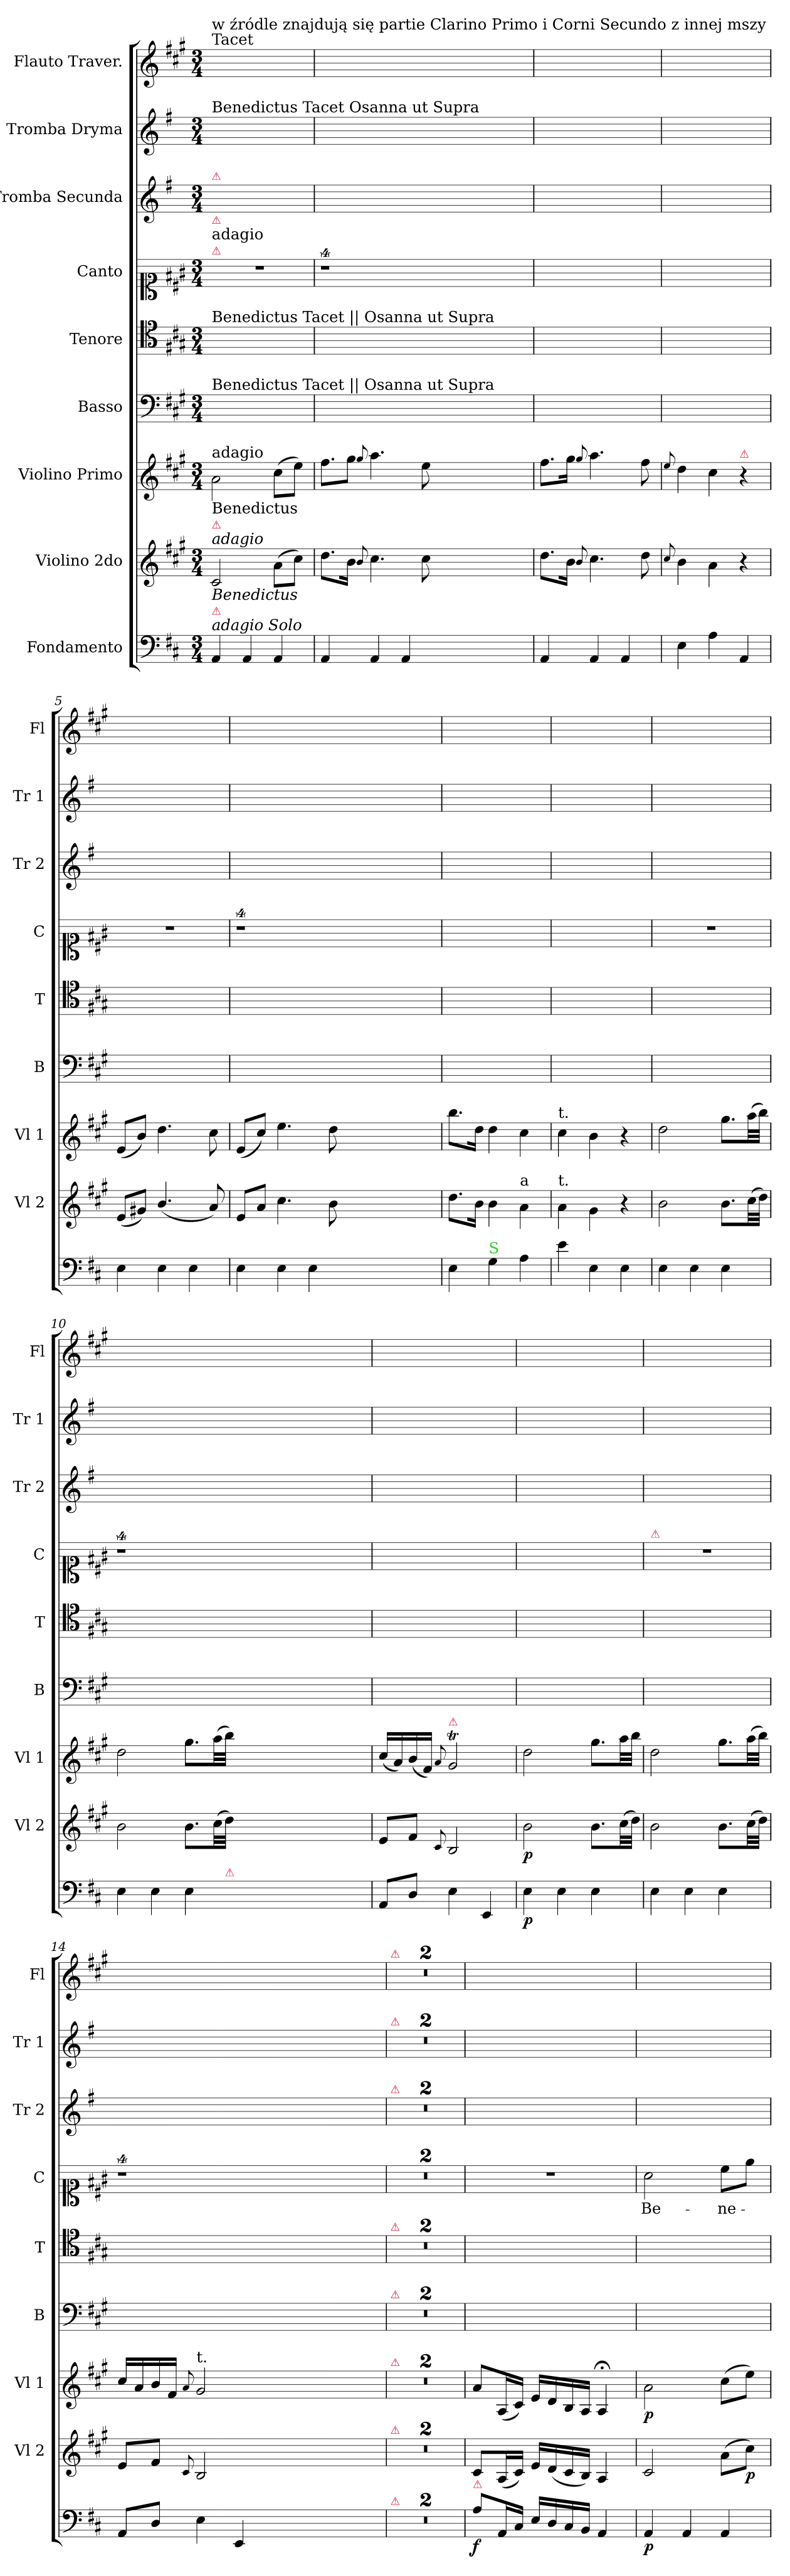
**kern	**dynam	**kern	**dynam	**kern	**dynam	**kern	**kern	**kern	**text	**kern	**kern	**kern
*part9	*part9	*part8	*part8	*part7	*part7	*part6	*part5	*part4	*part4	*part3	*part2	*part1
*staff9	*staff9	*staff8	*staff8	*staff7	*staff7	*staff6	*staff5	*staff4	*staff4	*staff3	*staff2	*staff1
*I"Fondamento	*	*I"Violino 2do	*	*I"Violino Primo	*	*I"Basso	*I"Tenore	*I"Canto	*	*I"Tromba Secunda	*I"Tromba Dryma	*I"Flauto Traver.
*	*	*I'Vl 2	*	*I'Vl 1	*	*I'B	*I'T	*I'C	*	*I'Tr 2	*I'Tr 1	*I'Fl
*clefF4	*	*clefG2	*	*clefG2	*	*clefF4	*clefC4	*clefC1	*	*clefG2	*clefG2	*clefG2
*	*	*	*	*	*	*	*	*	*	*ITrd-1c-2	*ITrd-1c-2	*
*k[f#c#]	*	*k[f#c#g#]	*	*k[f#c#g#]	*	*k[f#c#g#]	*k[f#c#g#]	*k[f#c#g#]	*	*k[f#c#g#]	*k[f#c#g#]	*k[f#c#g#]
*	*	*A:	*	*A:	*	*A:	*A:	*A:	*	*A:	*A:	*A:
*M3/4	*	*M3/4	*	*M3/4	*	*M3/4	*M3/4	*M3/4	*	*M3/4	*M3/4	*M3/4
=1	=1	=1	=1	=1	=1	=1	=1	=1	=1	=1	=1	=1
!	!	!	!	!	!	!	!	!	!	!	!	!LO:TX:a:t=Tacet
!	!	!	!	!	!	!	!	!	!	!	!	!LO:TX:a:t=w źródle znajdują się partie Clarino Primo i Corni Secundo z innej mszy
!	!	!	!	!	!	!	!	!	!	!	!LO:TX:a:t=Benedictus Tacet Osanna ut Supra	!
!	!	!	!	!	!	!	!	!	!	!LO:TX:a:color=crimson:t=⚠	!	!
!	!	!	!	!	!	!	!	!LO:TX:a:color=crimson:t=⚠	!	!	!	!
!	!	!	!	!	!	!	!	!LO:TX:a:t=adagio	!	!	!	!
!	!	!	!	!	!	!	!	!LO:TX:a:color=crimson:t=⚠	!	!	!	!
!	!	!	!	!	!	!	!LO:TX:a:t=Benedictus Tacet || Osanna ut Supra	!	!	!	!	!
!	!	!	!	!	!	!LO:TX:a:t=Benedictus Tacet || Osanna ut Supra	!	!	!	!	!	!
!	!	!	!	!LO:TX:b:t=Benedictus	!	!	!	!	!	!	!	!
!	!	!	!	!LO:TX:a:t=adagio	!	!	!	!	!	!	!	!
!	!	!LO:TX:b:i:t=Benedictus	!	!	!	!	!	!	!	!	!	!
!	!	!LO:TX:a:i:t=adagio	!	!	!	!	!	!	!	!	!	!
!	!	!LO:TX:a:color=crimson:t=⚠	!	!	!	!	!	!	!	!	!	!
!LO:TX:a:i:t=adagio Solo	!	!	!	!	!	!	!	!	!	!	!	!
!LO:TX:a:color=crimson:t=⚠	!	!	!	!	!	!	!	!	!	!	!	!
4AA/	.	2c#/	.	2a\	.	2.ryy	2.ryy	2.r	.	2.ryy	2.ryy	2.ryy
4AA/	.	.	.	.	.	.	.	.	.	.	.	.
4AA/	.	(8a\L	.	(8cc#\L	.	.	.	.	.	.	.	.
.	.	8cc#\J)	.	8ee\J)	.	.	.	.	.	.	.	.
=2	=2	=2	=2	=2	=2	=2	=2	=2	=2	=2	=2	=2
4AA/	.	8.dd\L	.	8.ff#\L	.	2.ryy	2.ryy	4%9r	.	2.ryy	2.ryy	2.ryy
!	!	!	!	!LO:N:vis=8	!	!	!	!	!	!	!	!
.	.	16b\Jk	.	16gg#\J	.	.	.	.	.	.	.	.
.	.	8qqb/	.	8qqgg#/	.	.	.	.	.	.	.	.
4AA/	.	4.cc#\	.	4.aa\	.	.	.	.	.	.	.	.
4AA/	.	.	.	.	.	.	.	.	.	.	.	.
.	.	8cc#\	.	8ee\	.	.	.	.	.	.	.	.
1.ryy	.	1.ryy	.	1.ryy	.	1.ryy	1.ryy	.	.	1.ryy	1.ryy	1.ryy
=3	=3	=3	=3	=3	=3	=3	=3	=3	=3	=3	=3	=3
4AA/	.	8.dd\L	.	8.ff#\L	.	2.ryy	2.ryy	2.ryy	.	2.ryy	2.ryy	2.ryy
.	.	16b\Jk	.	16gg#\Jk	.	.	.	.	.	.	.	.
.	.	8qqb/	.	8qqgg#/	.	.	.	.	.	.	.	.
4AA/	.	4.cc#\	.	4.aa\	.	.	.	.	.	.	.	.
4AA/	.	.	.	.	.	.	.	.	.	.	.	.
.	.	8dd\	.	8ff#\	.	.	.	.	.	.	.	.
=4	=4	=4	=4	=4	=4	=4	=4	=4	=4	=4	=4	=4
.	.	8qqcc#/	.	8qqee/	.	.	.	.	.	.	.	.
4E\	.	4b\	.	4dd\	.	2.ryy	2.ryy	2.ryy	.	2.ryy	2.ryy	2.ryy
4A\	.	4a\	.	4cc#\	.	.	.	.	.	.	.	.
!	!	!	!	!LO:TX:a:color=crimson:t=⚠	!	!	!	!	!	!	!	!
4AA/	.	4r	.	4r	.	.	.	.	.	.	.	.
=5	=5	=5	=5	=5	=5	=5	=5	=5	=5	=5	=5	=5
4E\	.	(8e/L	.	(8e/L	.	2.ryy	2.ryy	2.r	.	2.ryy	2.ryy	2.ryy
.	.	8g#X/J)	.	8b/J)	.	.	.	.	.	.	.	.
4E\	.	(4.b/	.	4.dd\	.	.	.	.	.	.	.	.
4E\	.	.	.	.	.	.	.	.	.	.	.	.
.	.	8a/)	.	8cc#\	.	.	.	.	.	.	.	.
=6	=6	=6	=6	=6	=6	=6	=6	=6	=6	=6	=6	=6
4E\	.	8e/L	.	(8e/L	.	2.ryy	2.ryy	4%9r	.	2.ryy	2.ryy	2.ryy
.	.	8a/J	.	8cc#/J)	.	.	.	.	.	.	.	.
4E\	.	4.cc#\	.	4.ee\	.	.	.	.	.	.	.	.
4E\	.	.	.	.	.	.	.	.	.	.	.	.
.	.	8b\	.	8dd\	.	.	.	.	.	.	.	.
1.ryy	.	1.ryy	.	1.ryy	.	1.ryy	1.ryy	.	.	1.ryy	1.ryy	1.ryy
=7	=7	=7	=7	=7	=7	=7	=7	=7	=7	=7	=7	=7
4E\	.	8.dd\L	.	8.bb\L	.	2.ryy	2.ryy	2.ryy	.	2.ryy	2.ryy	2.ryy
.	.	16b\Jk	.	16dd\Jk	.	.	.	.	.	.	.	.
!LO:TX:a:color=limegreen:t=S	!	!	!	!	!	!	!	!	!	!	!	!
4G\	.	4b\	.	4dd\	.	.	.	.	.	.	.	.
!	!	!LO:TX:a:t=a	!	!	!	!	!	!	!	!	!	!
4A\	.	4a\	.	4cc#\	.	.	.	.	.	.	.	.
=8	=8	=8	=8	=8	=8	=8	=8	=8	=8	=8	=8	=8
!	!	!	!	!LO:TX:a:t=t.	!	!	!	!	!	!	!	!
!	!	!LO:TX:a:t=t.	!	!	!	!	!	!	!	!	!	!
4e\	.	4a\	.	4cc#\	.	2.ryy	2.ryy	2.ryy	.	2.ryy	2.ryy	2.ryy
4E\	.	4g#\	.	4b\	.	.	.	.	.	.	.	.
4E\	.	4r	.	4r	.	.	.	.	.	.	.	.
=9	=9	=9	=9	=9	=9	=9	=9	=9	=9	=9	=9	=9
4E\	.	2b\	.	2dd\	.	2.ryy	2.ryy	2.r	.	2.ryy	2.ryy	2.ryy
4E\	.	.	.	.	.	.	.	.	.	.	.	.
4E\	.	8.b\L	.	8.gg#\L	.	.	.	.	.	.	.	.
.	.	(32cc#\LL	.	(32aa\LL	.	.	.	.	.	.	.	.
.	.	32dd\JJJ)	.	32bb\JJJ)	.	.	.	.	.	.	.	.
=10	=10	=10	=10	=10	=10	=10	=10	=10	=10	=10	=10	=10
*^	*	*	*	*	*	*	*	*	*	*	*	*
4E\	2ryy	.	2b\	.	2dd\	.	2.ryy	2.ryy	4%9r	.	2.ryy	2.ryy	2.ryy
4E\	.	.	.	.	.	.	.	.	.	.	.	.	.
4E\	8..ryy	.	8.b\L	.	8.gg#\L	.	.	.	.	.	.	.	.
.	.	.	(32cc#\LL	.	(32aa\LL	.	.	.	.	.	.	.	.
!	!LO:TX:a:color=crimson:t=⚠	!	!	!	!	!	!	!	!	!	!	!	!
.	1ryy	.	32dd\JJJ)	.	32bb\JJJ)	.	.	.	.	.	.	.	.
1.ryy	.	.	1.ryy	.	1.ryy	.	1.ryy	1.ryy	.	.	1.ryy	1.ryy	1.ryy
.	2ryy	.	.	.	.	.	.	.	.	.	.	.	.
.	32ryy	.	.	.	.	.	.	.	.	.	.	.	.
*v	*v	*	*	*	*	*	*	*	*	*	*	*	*
=11	=11	=11	=11	=11	=11	=11	=11	=11	=11	=11	=11	=11
8AA/L	.	8e/L	.	(16cc#/LL	.	2.ryy	2.ryy	2.ryy	.	2.ryy	2.ryy	2.ryy
.	.	.	.	16a/)	.	.	.	.	.	.	.	.
8D/J	.	8f#/J	.	(16b/	.	.	.	.	.	.	.	.
.	.	.	.	16f#/JJ)	.	.	.	.	.	.	.	.
.	.	8qqc#/	.	8qqa/	.	.	.	.	.	.	.	.
!	!	!	!	!LO:TX:a:color=crimson:t=⚠	!	!	!	!	!	!	!	!
4E\	.	2B/	.	2g#t/	.	.	.	.	.	.	.	.
4EE/	.	.	.	.	.	.	.	.	.	.	.	.
=12	=12	=12	=12	=12	=12	=12	=12	=12	=12	=12	=12	=12
4E\	p	2b\	p	2dd\	.	2.ryy	2.ryy	2.ryy	.	2.ryy	2.ryy	2.ryy
4E\	.	.	.	.	.	.	.	.	.	.	.	.
4E\	.	8.b\L	.	8.gg#\L	.	.	.	.	.	.	.	.
.	.	(32cc#\LL	.	32aa\LL	.	.	.	.	.	.	.	.
.	.	32dd\JJJ)	.	32bb\JJJ	.	.	.	.	.	.	.	.
=13	=13	=13	=13	=13	=13	=13	=13	=13	=13	=13	=13	=13
!	!	!	!	!	!	!	!	!LO:TX:a:color=crimson:t=⚠	!	!	!	!
4E\	.	2b\	.	2dd\	.	2.ryy	2.ryy	2.r	.	2.ryy	2.ryy	2.ryy
4E\	.	.	.	.	.	.	.	.	.	.	.	.
4E\	.	8.b\L	.	8.gg#\L	.	.	.	.	.	.	.	.
.	.	(32cc#\LL	.	(32aa\LL	.	.	.	.	.	.	.	.
.	.	32dd\JJJ)	.	32bb\JJJ)	.	.	.	.	.	.	.	.
=14	=14	=14	=14	=14	=14	=14	=14	=14	=14	=14	=14	=14
8AA/L	.	8e/L	.	16cc#/LL	.	2.ryy	2.ryy	4%9r	.	2.ryy	2.ryy	2.ryy
.	.	.	.	16a/	.	.	.	.	.	.	.	.
8D/J	.	8f#/J	.	16b/	.	.	.	.	.	.	.	.
.	.	.	.	16f#/JJ	.	.	.	.	.	.	.	.
.	.	8qqc#/	.	8qqa/	.	.	.	.	.	.	.	.
!	!	!	!	!LO:TX:a:t=t.	!	!	!	!	!	!	!	!
4E\	.	2B/	.	2g#/	.	.	.	.	.	.	.	.
4EE/	.	.	.	.	.	.	.	.	.	.	.	.
1.ryy	.	1.ryy	.	1.ryy	.	1.ryy	1.ryy	.	.	1.ryy	1.ryy	1.ryy
=15	=15	=15	=15	=15	=15	=15	=15	=15	=15	=15	=15	=15
!	!	!	!	!	!	!	!	!	!	!	!	!LO:TX:a:color=crimson:t=⚠
!	!	!	!	!	!	!	!	!	!	!	!LO:TX:a:color=crimson:t=⚠	!
!	!	!	!	!	!	!	!	!	!	!LO:TX:a:color=crimson:t=⚠	!	!
!	!	!	!	!	!	!	!LO:TX:a:color=crimson:t=⚠	!	!	!	!	!
!	!	!	!	!	!	!LO:TX:a:color=crimson:t=⚠	!	!	!	!	!	!
!	!	!	!	!LO:TX:a:color=crimson:t=⚠	!	!	!	!	!	!	!	!
!	!	!LO:TX:a:color=crimson:t=⚠	!	!	!	!	!	!	!	!	!	!
!LO:TX:a:color=crimson:t=⚠	!	!	!	!	!	!	!	!	!	!	!	!
2.ryy	.	2.ryy	.	2.ryy	.	2.ryy	2.ryy	2.ryy	.	2.ryy	2.ryy	2.ryy
=16	=16	=16	=16	=16	=16	=16	=16	=16	=16	=16	=16	=16
2.ryy	.	2.ryy	.	2.ryy	.	2.ryy	2.ryy	2.ryy	.	2.ryy	2.ryy	2.ryy
=17	=17	=17	=17	=17	=17	=17	=17	=17	=17	=17	=17	=17
!LO:TX:a:color=crimson:t=⚠	!	!	!	!	!	!	!	!	!	!	!	!
8A\L	f	8c#/L	.	8a/L	.	2.ryy	2.ryy	2.r	.	2.ryy	2.ryy	2.ryy
16AA/L	.	(16A/L	.	(16A/L	.	.	.	.	.	.	.	.
16C#/JJ	.	16c#/JJ)	.	16c#/JJ)	.	.	.	.	.	.	.	.
16E/LL	.	16e/LL	.	16e/LL	.	.	.	.	.	.	.	.
16D/	.	(16d/	.	16d/	.	.	.	.	.	.	.	.
16C#/	.	16c#/	.	16B/	.	.	.	.	.	.	.	.
16BB/JJ	.	16B/JJ)	.	16A/JJ	.	.	.	.	.	.	.	.
4AA/	.	4A/	.	4A;<;/	.	.	.	.	.	.	.	.
=18	=18	=18	=18	=18	=18	=18	=18	=18	=18	=18	=18	=18
4AA/	p	2c#/	.	2a\	p	2.ryy	2.ryy	2a\	Be-	2.ryy	2.ryy	2.ryy
4AA/	.	.	.	.	.	.	.	.	.	.	.	.
4AA/	.	(8a\L	.	(8cc#\L	.	.	.	8cc#\L	-ne-	.	.	.
.	.	8cc#\J)	p	8ee\J)	.	.	.	8ee\J	.	.	.	.
=	=	=	=	=	=	=	=	=	=	=	=	=
*-	*-	*-	*-	*-	*-	*-	*-	*-	*-	*-	*-	*-
